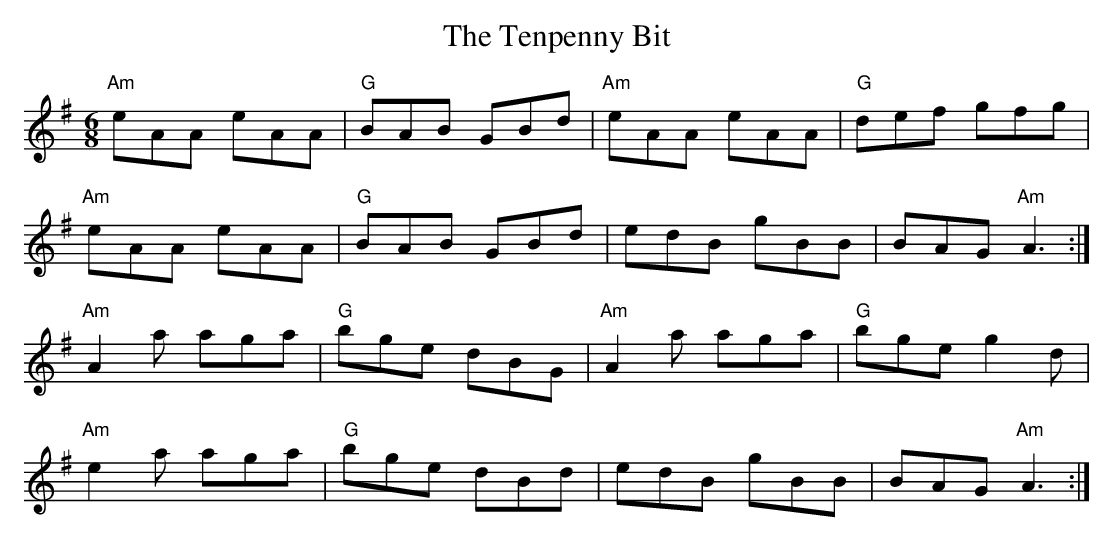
X:1
T:Tenpenny Bit, The
M:6/8
L:1/8
K:ADor
"Am" eAA eAA | "G" BAB GBd | "Am" eAA eAA | "G" def      gfg  |
"Am" eAA eAA | "G" BAB GBd |      edB gBB |     BAG "Am" A3  :|
"Am" A2a aga | "G" bge dBG | "Am" A2a aga | "G" bge      g2d  |
"Am" e2a aga | "G" bge dBd |      edB gBB |     BAG "Am" A3  :|
